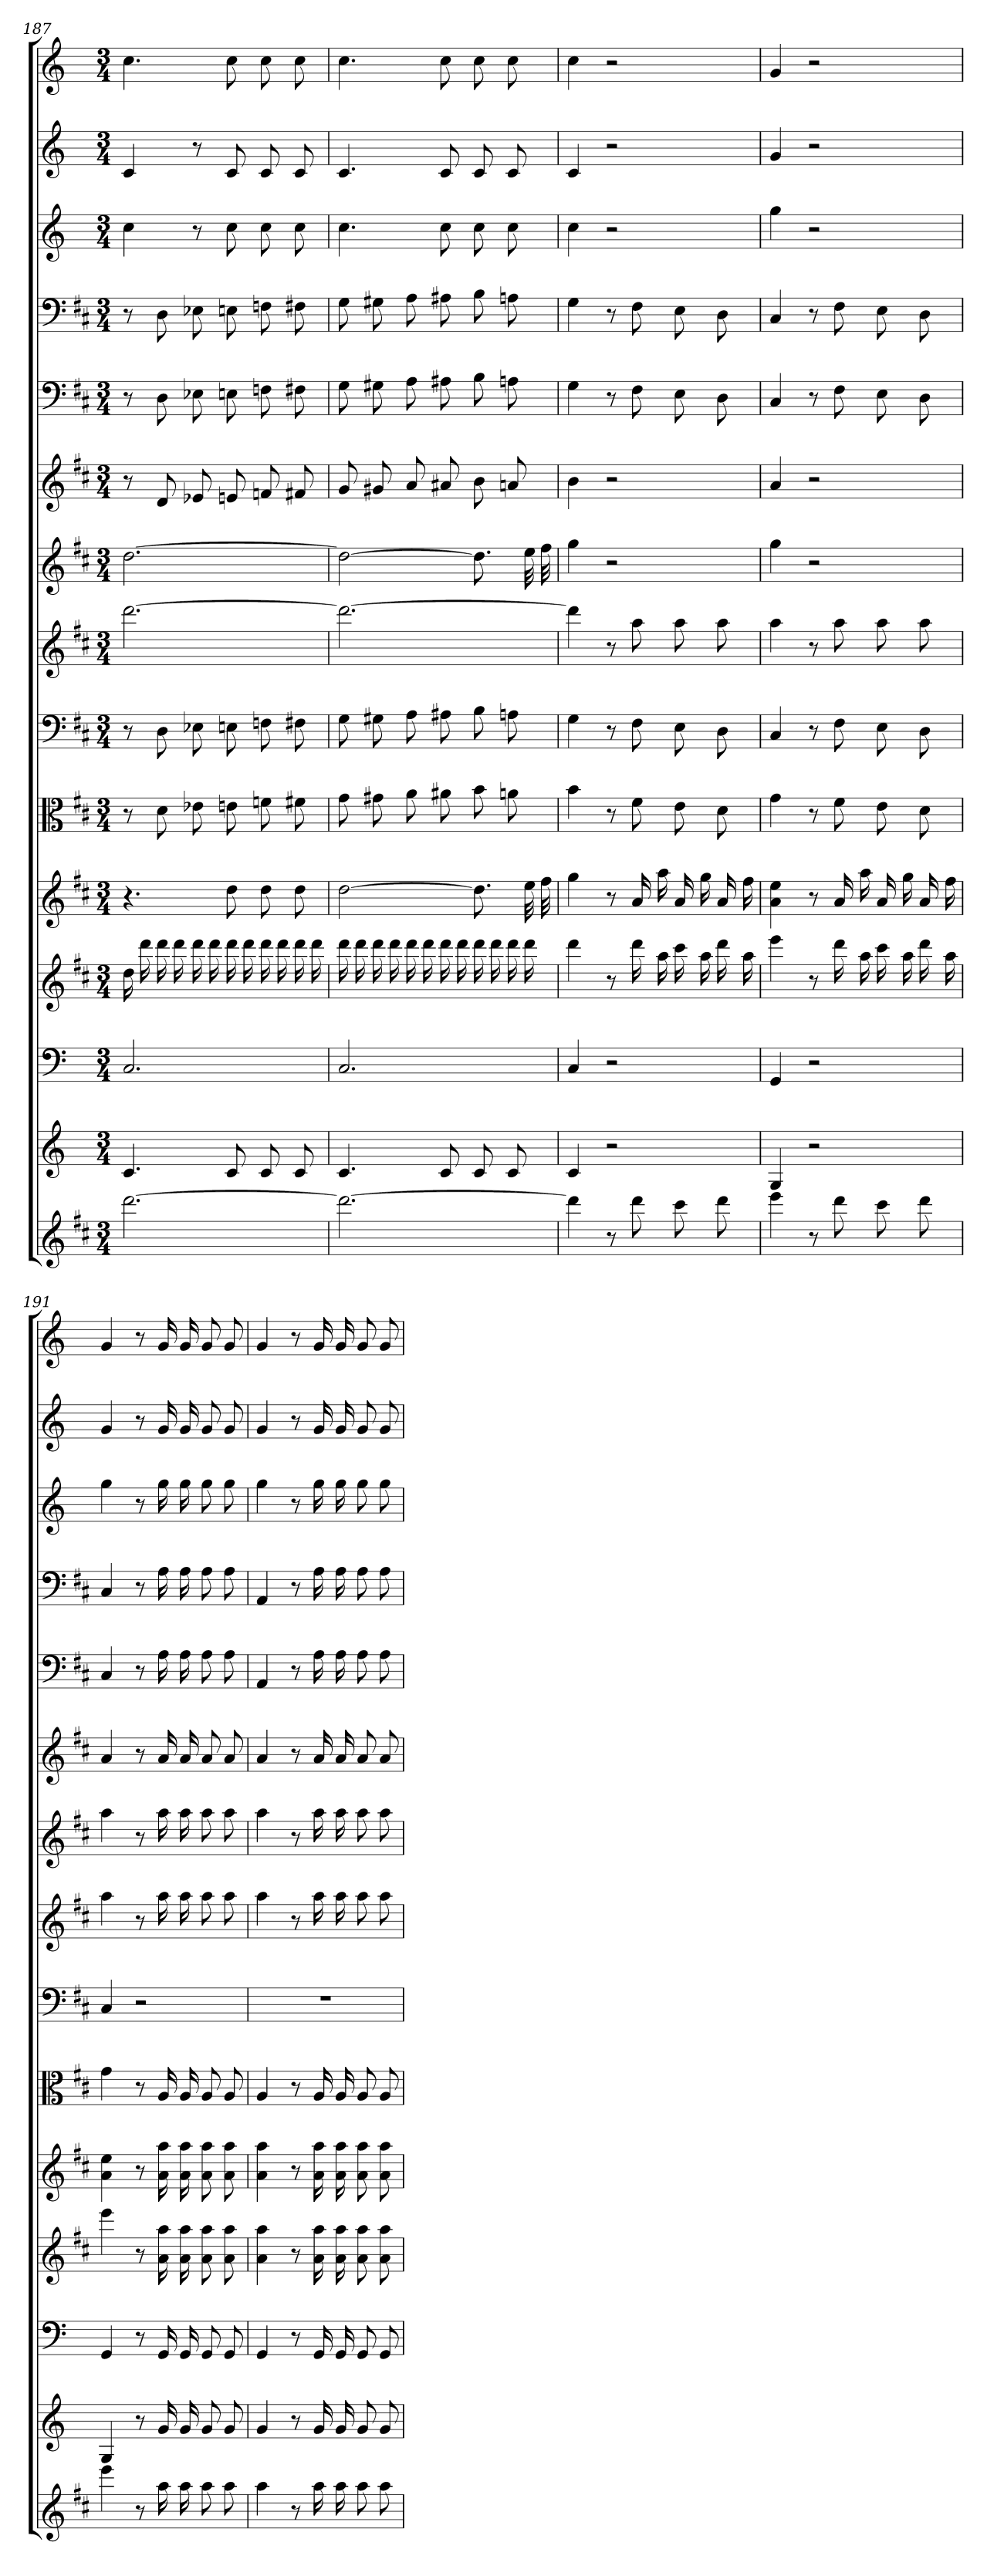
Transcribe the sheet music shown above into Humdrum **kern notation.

**kern	**kern	**kern	**kern	**kern	**kern	**kern	**kern	**kern	**kern	**kern	**kern	**kern	**kern	**kern
*part15	*part14	*part13	*part12	*part11	*part10	*part9	*part8	*part7	*part6	*part5	*part4	*part3	*part2	*part1
*staff15	*staff14	*staff13	*staff12	*staff11	*staff10	*staff9	*staff8	*staff7	*staff6	*staff5	*staff4	*staff3	*staff2	*staff1
*	*	*clefF4	*	*	*clefC3	*clefF4	*	*	*	*clefF4	*clefF4	*	*	*
*k[f#c#]	*k[]	*k[]	*k[f#c#]	*k[f#c#]	*k[f#c#]	*k[f#c#]	*k[f#c#]	*k[f#c#]	*k[f#c#]	*k[f#c#]	*k[f#c#]	*k[]	*k[]	*k[]
*M3/4	*M3/4	*M3/4	*M3/4	*M3/4	*M3/4	*M3/4	*M3/4	*M3/4	*M3/4	*M3/4	*M3/4	*M3/4	*M3/4	*M3/4
=187	=187	=187	=187	=187	=187	=187	=187	=187	=187	=187	=187	=187	=187	=187
[2.ddd	4.c	2.C	16dd	4.r	8r	8r	[2.ddd	[2.dd	8r	8r	8r	4cc	4c	4.cc
.	.	.	16ddd	.	.	.	.	.	.	.	.	.	.	.
.	.	.	16ddd	.	8d	8D	.	.	8d	8D	8D	.	.	.
.	.	.	16ddd	.	.	.	.	.	.	.	.	.	.	.
.	.	.	16ddd	.	8e-X	8E-X	.	.	8e-X	8E-X	8E-X	8r	8r	.
.	.	.	16ddd	.	.	.	.	.	.	.	.	.	.	.
.	8c	.	16ddd	8dd	8en	8En	.	.	8en	8En	8En	8cc	8c	8cc
.	.	.	16ddd	.	.	.	.	.	.	.	.	.	.	.
.	8c	.	16ddd	8dd	8fn	8Fn	.	.	8fn	8Fn	8Fn	8cc	8c	8cc
.	.	.	16ddd	.	.	.	.	.	.	.	.	.	.	.
.	8c	.	16ddd	8dd	8f#X	8F#X	.	.	8f#X	8F#X	8F#X	8cc	8c	8cc
.	.	.	16ddd	.	.	.	.	.	.	.	.	.	.	.
=188	=188	=188	=188	=188	=188	=188	=188	=188	=188	=188	=188	=188	=188	=188
2.ddd_	4.c	2.C	16ddd	[2dd	8g	8G	2.ddd_	2dd_	8g	8G	8G	4.cc	4.c	4.cc
.	.	.	16ddd	.	.	.	.	.	.	.	.	.	.	.
.	.	.	16ddd	.	8g#X	8G#X	.	.	8g#X	8G#X	8G#X	.	.	.
.	.	.	16ddd	.	.	.	.	.	.	.	.	.	.	.
.	.	.	16ddd	.	8a	8A	.	.	8a	8A	8A	.	.	.
.	.	.	16ddd	.	.	.	.	.	.	.	.	.	.	.
.	8c	.	16ddd	.	8a#X	8A#X	.	.	8a#X	8A#X	8A#X	8cc	8c	8cc
.	.	.	16ddd	.	.	.	.	.	.	.	.	.	.	.
.	8c	.	16ddd	8.dd]	8b	8B	.	8.dd]	8b	8B	8B	8cc	8c	8cc
.	.	.	16ddd	.	.	.	.	.	.	.	.	.	.	.
.	8c	.	16ddd	.	8an	8An	.	.	8an	8An	8An	8cc	8c	8cc
.	.	.	16ddd	32ee	.	.	.	32ee	.	.	.	.	.	.
.	.	.	.	32ff#	.	.	.	32ff#	.	.	.	.	.	.
=189	=189	=189	=189	=189	=189	=189	=189	=189	=189	=189	=189	=189	=189	=189
4ddd]	4c	4C	4ddd	4gg	4b	4G	4ddd]	4gg	4b	4G	4G	4cc	4c	4cc
8r	2r	2r	8r	8r	8r	8r	8r	2r	2r	8r	8r	2r	2r	2r
8ddd	.	.	16ddd	16a	8f#	8F#	8aa	.	.	8F#	8F#	.	.	.
.	.	.	16aa	16aa	.	.	.	.	.	.	.	.	.	.
8ccc#	.	.	16ccc#	16a	8e	8E	8aa	.	.	8E	8E	.	.	.
.	.	.	16aa	16gg	.	.	.	.	.	.	.	.	.	.
8ddd	.	.	16ddd	16a	8d	8D	8aa	.	.	8D	8D	.	.	.
.	.	.	16aa	16ff#	.	.	.	.	.	.	.	.	.	.
=190	=190	=190	=190	=190	=190	=190	=190	=190	=190	=190	=190	=190	=190	=190
4eee	4G	4GG	4eee	4a 4ee	4g	4C#	4aa	4gg	4a	4C#	4C#	4gg	4g	4g
8r	2r	2r	8r	8r	8r	8r	8r	2r	2r	8r	8r	2r	2r	2r
8ddd	.	.	16ddd	16a	8f#	8F#	8aa	.	.	8F#	8F#	.	.	.
.	.	.	16aa	16aa	.	.	.	.	.	.	.	.	.	.
8ccc#	.	.	16ccc#	16a	8e	8E	8aa	.	.	8E	8E	.	.	.
.	.	.	16aa	16gg	.	.	.	.	.	.	.	.	.	.
8ddd	.	.	16ddd	16a	8d	8D	8aa	.	.	8D	8D	.	.	.
.	.	.	16aa	16ff#	.	.	.	.	.	.	.	.	.	.
=191	=191	=191	=191	=191	=191	=191	=191	=191	=191	=191	=191	=191	=191	=191
4eee	4G	4GG	4eee	4a 4ee	4g	4C#	4aa	4aa	4a	4C#	4C#	4gg	4g	4g
8r	8r	8r	8r	8r	8r	2r	8r	8r	8r	8r	8r	8r	8r	8r
16aa	16g	16GG	16a 16aa	16a 16aa	16A	.	16aa	16aa	16a	16A	16A	16gg	16g	16g
16aa	16g	16GG	16a 16aa	16a 16aa	16A	.	16aa	16aa	16a	16A	16A	16gg	16g	16g
8aa	8g	8GG	8a 8aa	8a 8aa	8A	.	8aa	8aa	8a	8A	8A	8gg	8g	8g
8aa	8g	8GG	8a 8aa	8a 8aa	8A	.	8aa	8aa	8a	8A	8A	8gg	8g	8g
=192	=192	=192	=192	=192	=192	=192	=192	=192	=192	=192	=192	=192	=192	=192
4aa	4g	4GG	4a 4aa	4a 4aa	4A	2.r	4aa	4aa	4a	4AA	4AA	4gg	4g	4g
8r	8r	8r	8r	8r	8r	.	8r	8r	8r	8r	8r	8r	8r	8r
16aa	16g	16GG	16a 16aa	16a 16aa	16A	.	16aa	16aa	16a	16A	16A	16gg	16g	16g
16aa	16g	16GG	16a 16aa	16a 16aa	16A	.	16aa	16aa	16a	16A	16A	16gg	16g	16g
8aa	8g	8GG	8a 8aa	8a 8aa	8A	.	8aa	8aa	8a	8A	8A	8gg	8g	8g
8aa	8g	8GG	8a 8aa	8a 8aa	8A	.	8aa	8aa	8a	8A	8A	8gg	8g	8g
=	=	=	=	=	=	=	=	=	=	=	=	=	=	=
*-	*-	*-	*-	*-	*-	*-	*-	*-	*-	*-	*-	*-	*-	*-
